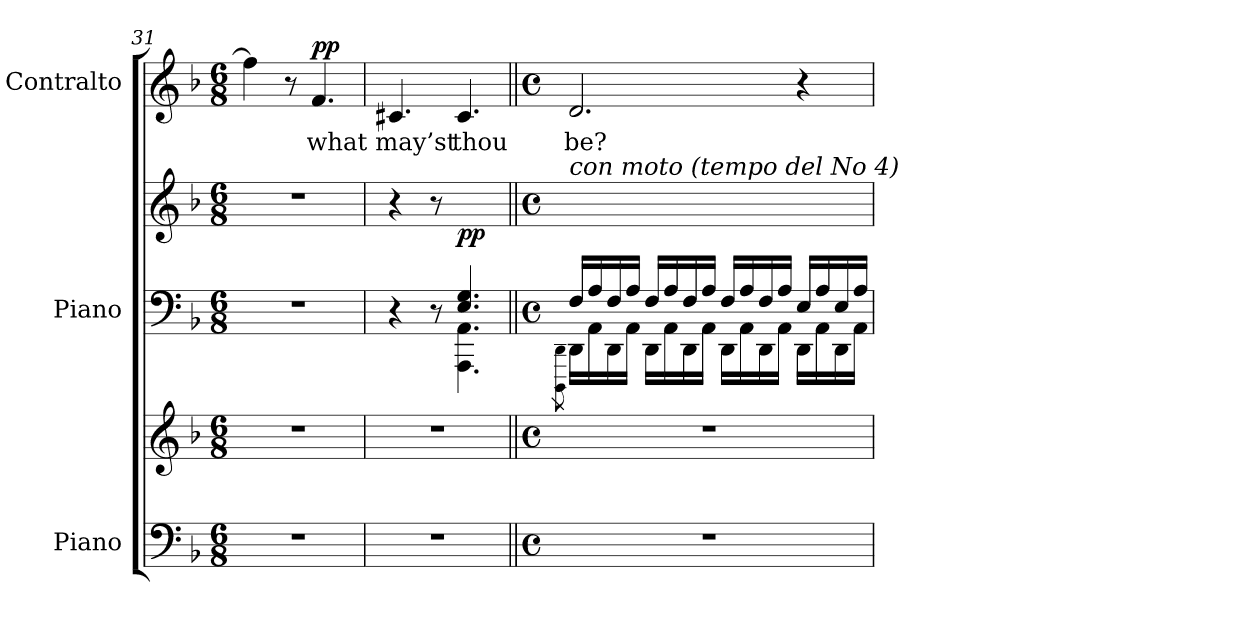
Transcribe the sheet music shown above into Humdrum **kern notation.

**kern	**kern	**kern	**kern	**dynam	**kern	**text	**dynam
*part3	*part3	*part2	*part2	*part2	*part1	*part1	*part1
*staff5	*staff4	*staff3	*staff2	*staff2/3	*staff1	*staff1	*staff1
*I"Piano	*	*I"Piano	*	*	*I"Contralto	*	*
*I'Pno	*	*I'Pno	*	*	*	*	*
!!LO:LB:g=z
*clefF4	*clefG2	*clefF4	*clefG2	*	*clefG2	*	*
*k[b-]	*k[b-]	*k[b-]	*k[b-]	*	*k[b-]	*	*
*M6/8	*M6/8	*M6/8	*M6/8	*	*M6/8	*	*
=31	=31	=31	=31	=31	=31	=31	=31
2.r	2.r	2.r	2.r	.	4ff\]	.	.
.	.	.	.	.	8r	.	.
!	!	!	!	!	!	!LO:LY:b	!LO:DY:a
.	.	.	.	.	4.f/	what	pp
=32	=32	=32	=32	=32	=32	=32	=32
*	*	*^	*	*	*	*	*
!	!	!	!	!	!	!	!LO:LY:b	!
2.r	2.r	4.ryy	4r	4r	.	4.c#X/	may’st	.
.	.	.	8r	8r	.	.	.	.
!	!	!	!	!	!LO:DY:b	!	!LO:LY:b	!
.	.	4.E/ 4.G/	4.AAA\ 4.AA\	4.ryy	pp	4.c#/	thou	.
=33||	=33||	=33||	=33||	=33||	=33||	=33||	=33||	=33||
*M4/4	*M4/4	*M4/4	*	*M4/4	*	*M4/4	*	*
*met(c)	*met(c)	*met(c)	*	*met(c)	*	*met(c)	*	*
*	*	*	*	*	*	*MM130	*	*
.	.	.	8qDDD\ 8qDD\	.	.	.	.	.
!	!	!	!	!LO:TX:a:i:t=con moto (tempo del No 4)	!	!	!	!
!	!	!	!	!	!	!	!LO:LY:b	!
1r	1r	16F/LL	16DD\LL	1ryy	.	2.d/	be?	.
.	.	16A/	16AA\	.	.	.	.	.
.	.	16F/	16DD\	.	.	.	.	.
.	.	16A/JJ	16AA\JJ	.	.	.	.	.
.	.	16F/LL	16DD\LL	.	.	.	.	.
.	.	16A/	16AA\	.	.	.	.	.
.	.	16F/	16DD\	.	.	.	.	.
.	.	16A/JJ	16AA\JJ	.	.	.	.	.
.	.	16F/LL	16DD\LL	.	.	.	.	.
.	.	16A/	16AA\	.	.	.	.	.
.	.	16F/	16DD\	.	.	.	.	.
.	.	16A/JJ	16AA\JJ	.	.	.	.	.
.	.	16E/LL	16DD\LL	.	.	4r	.	.
.	.	16A/	16AA\	.	.	.	.	.
.	.	16E/	16DD\	.	.	.	.	.
.	.	16A/JJ	16AA\JJ	.	.	.	.	.
*	*	*v	*v	*	*	*	*	*
=	=	=	=	=	=	=	=
*-	*-	*-	*-	*-	*-	*-	*-
